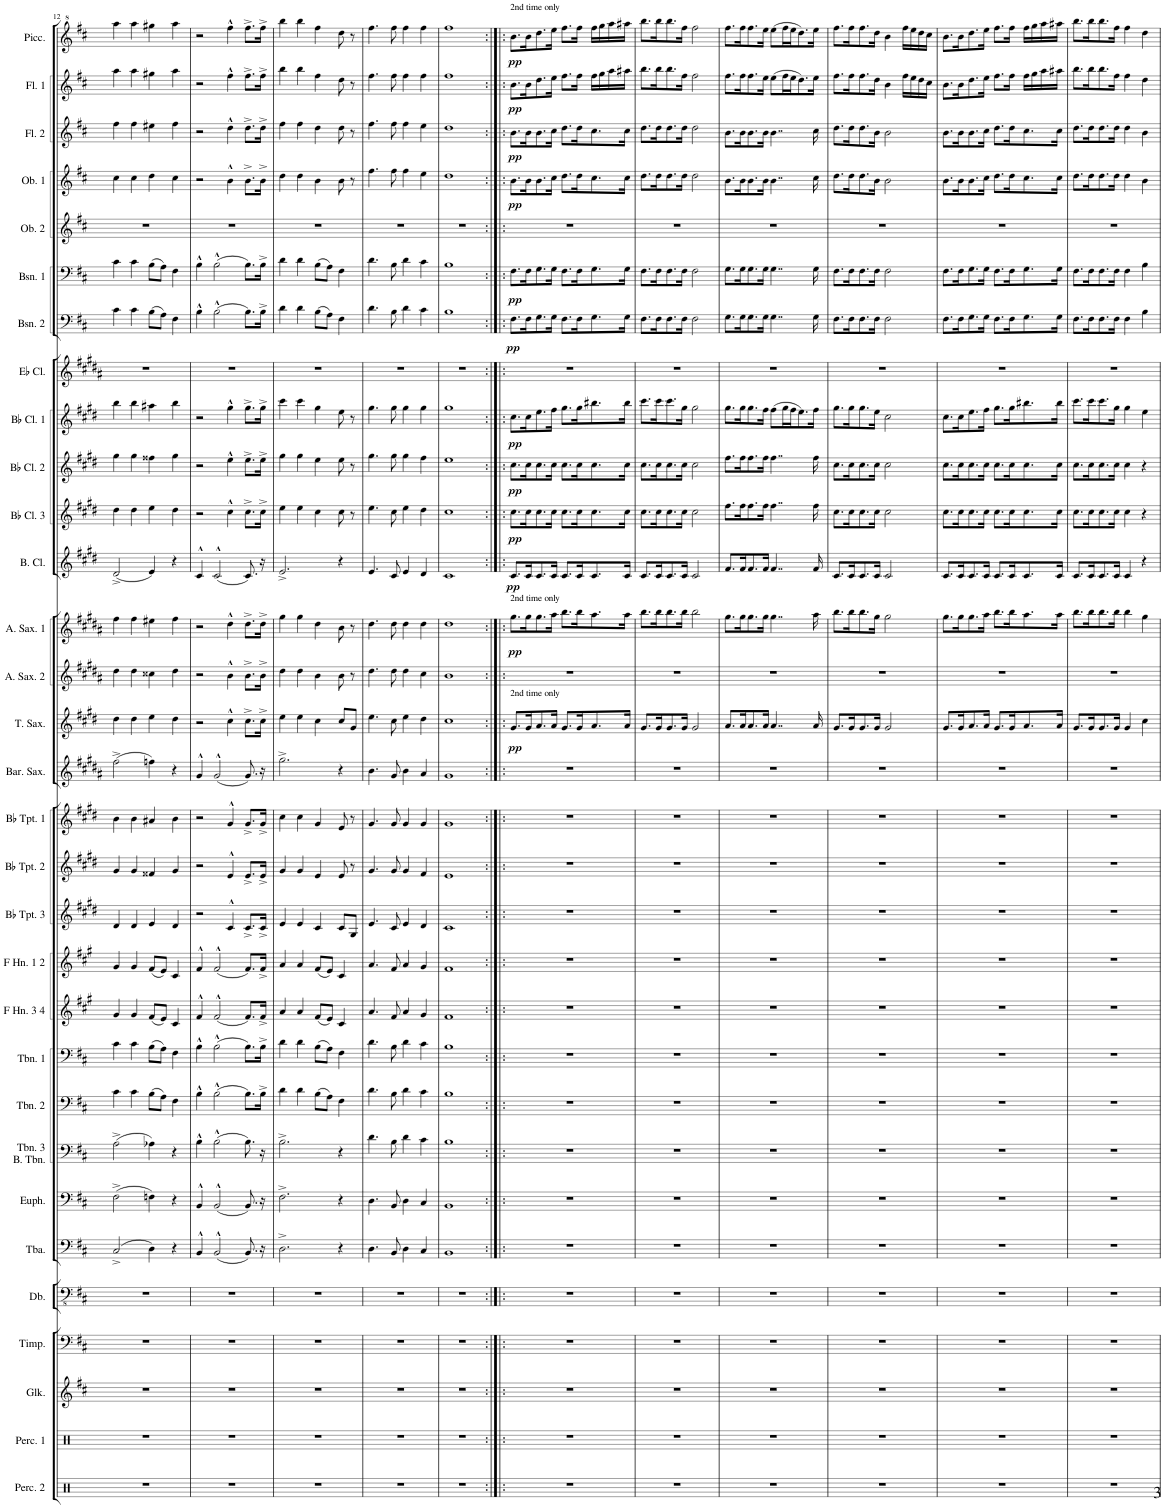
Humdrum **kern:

**kern	**kern	**kern	**kern	**kern	**kern	**kern	**kern	**kern	**kern	**kern	**kern	**kern	**kern	**kern	**kern	**kern	**dynam	**kern	**kern	**dynam	**kern	**dynam	**kern	**dynam	**kern	**dynam	**kern	**dynam	**kern	**kern	**dynam	**kern	**dynam	**kern	**kern	**dynam	**kern	**dynam	**kern	**dynam	**kern	**dynam
*part31	*part30	*part29	*part28	*part27	*part26	*part25	*part24	*part23	*part22	*part21	*part20	*part19	*part18	*part17	*part16	*part15	*part15	*part14	*part13	*part13	*part12	*part12	*part11	*part11	*part10	*part10	*part9	*part9	*part8	*part7	*part7	*part6	*part6	*part5	*part4	*part4	*part3	*part3	*part2	*part2	*part1	*part1
*staff31	*staff30	*staff29	*staff28	*staff27	*staff26	*staff25	*staff24	*staff23	*staff22	*staff21	*staff20	*staff19	*staff18	*staff17	*staff16	*staff15	*staff15	*staff14	*staff13	*staff13	*staff12	*staff12	*staff11	*staff11	*staff10	*staff10	*staff9	*staff9	*staff8	*staff7	*staff7	*staff6	*staff6	*staff5	*staff4	*staff4	*staff3	*staff3	*staff2	*staff2	*staff1	*staff1
*I"Percussion 2	*I"Percussion 1	*I"Glockenspiel	*I"Timpani	*I"Double Bass	*I"Tuba	*I"Euphonium	*I"Trombone 3 &amp; Bass Trombone	*I"Trombone 2	*I"Trombone 1	*I"F Horn 3 &amp; 4	*I"F Horn 1 &amp; 2	*I"Bb Trumpet 3	*I"Bb Trumpet 2	*I"Bb Trumpet 1	*I"Baritone Saxophone	*I"Tenor Saxophone	*	*I"Alto Saxophone 2	*I"Alto Saxophone 1	*	*I"Bass Clarinet	*	*I"Bb Clarinet 3	*	*I"Bb Clarinet 2	*	*I"Bb Clarinet 1	*	*I"Eb Clarinet	*I"Bassoon 2	*	*I"Bassoon 1	*	*I"Oboe 2	*I"Oboe 1	*	*I"Flute 2	*	*I"Flute 1	*	*I"Piccolo	*
*I'Perc. 2	*I'Perc. 1	*I'Glk.	*I'Timp.	*I'Db.	*I'Tba.	*I'Euph.	*I'Tbn. 3 B. Tbn.	*I'Tbn. 2	*I'Tbn. 1	*I'F Hn. 3 4	*I'F Hn. 1 2	*I'Bb Tpt. 3	*I'Bb Tpt. 2	*I'Bb Tpt. 1	*I'Bar. Sax.	*I'T. Sax.	*	*I'A. Sax. 2	*I'A. Sax. 1	*	*I'B. Cl.	*	*I'Bb Cl. 3	*	*I'Bb Cl. 2	*	*I'Bb Cl. 1	*	*I'Eb Cl.	*I'Bsn. 2	*	*I'Bsn. 1	*	*I'Ob. 2	*I'Ob. 1	*	*I'Fl. 2	*	*I'Fl. 1	*	*I'Picc.	*
!!LO:PB:g=z
*clefX	*clefX	*clefG2	*clefF4	*clefFv4	*clefF4	*clefF4	*clefF4	*clefF4	*clefF4	*clefG2	*clefG2	*clefG2	*clefG2	*clefG2	*clefG2	*clefG2	*	*clefG2	*clefG2	*	*clefG2	*	*clefG2	*	*clefG2	*	*clefG2	*	*clefG2	*clefF4	*	*clefF4	*	*clefG2	*clefG2	*	*clefG2	*	*clefG2	*	*clefG^2	*
*	*	*Trd-14c-24	*	*Trd7c12	*	*	*	*	*	*Trd4c7	*Trd4c7	*Trd1c2	*Trd1c2	*Trd1c2	*Trd12c21	*Trd8c14	*	*Trd5c9	*Trd5c9	*	*Trd8c14	*	*Trd1c2	*	*Trd1c2	*	*Trd1c2	*	*Trd1c2	*	*	*	*	*	*	*	*	*	*	*	*Trd-7c-12	*
*k[]	*k[]	*k[f#c#]	*k[f#c#]	*k[f#c#]	*k[f#c#]	*k[f#c#]	*k[f#c#]	*k[f#c#]	*k[f#c#]	*k[f#c#g#]	*k[f#c#g#]	*k[f#c#g#d#]	*k[f#c#g#d#]	*k[f#c#g#d#]	*k[f#c#g#d#a#]	*k[f#c#g#d#]	*	*k[f#c#g#d#a#]	*k[f#c#g#d#a#]	*	*k[f#c#g#d#]	*	*k[f#c#g#d#]	*	*k[f#c#g#d#]	*	*k[f#c#g#d#]	*	*k[f#c#g#d#a#]	*k[f#c#]	*	*k[f#c#]	*	*k[f#c#]	*k[f#c#]	*	*k[f#c#]	*	*k[f#c#]	*	*k[f#c#]	*
*M2/2	*M2/2	*M2/2	*M2/2	*M2/2	*M2/2	*M2/2	*M2/2	*M2/2	*M2/2	*M2/2	*M2/2	*M2/2	*M2/2	*M2/2	*M2/2	*M2/2	*	*M2/2	*M2/2	*	*M2/2	*	*M2/2	*	*M2/2	*	*M2/2	*	*M2/2	*M2/2	*	*M2/2	*	*M2/2	*M2/2	*	*M2/2	*	*M2/2	*	*M2/2	*
*met(c|)	*met(c|)	*met(c|)	*met(c|)	*met(c|)	*met(c|)	*met(c|)	*met(c|)	*met(c|)	*met(c|)	*met(c|)	*met(c|)	*met(c|)	*met(c|)	*met(c|)	*met(c|)	*met(c|)	*	*met(c|)	*met(c|)	*	*met(c|)	*	*met(c|)	*	*met(c|)	*	*met(c|)	*	*met(c|)	*met(c|)	*	*met(c|)	*	*met(c|)	*met(c|)	*	*met(c|)	*	*met(c|)	*	*met(c|)	*
=12	=12	=12	=12	=12	=12	=12	=12	=12	=12	=12	=12	=12	=12	=12	=12	=12	=12	=12	=12	=12	=12	=12	=12	=12	=12	=12	=12	=12	=12	=12	=12	=12	=12	=12	=12	=12	=12	=12	=12	=12	=12	=12
1r	1r	1r	1r	1r	(2C#^/	(2F#^\	(2A^\	4c#\	4c#\	4g#/	4g#/	4d#/	4g#/	4b\	(2ff#^\	4dd#\	.	4dd#\	4ff#\	.	(2d#^/	.	4dd#\	.	4gg#\	.	4bb\	.	1r	4c#\	.	4c#\	.	1r	4cc#\	.	4ff#\	.	4aa\	.	4aaa\	.
.	.	.	.	.	.	.	.	4c#\	4c#\	4g#/	4g#/	4d#/	4g#/	4b\	.	4dd#\	.	4dd#\	4ff#\	.	.	.	4dd#\	.	4gg#\	.	4bb\	.	.	4c#\	.	4c#\	.	.	4cc#\	.	4ff#\	.	4aa\	.	4aaa\	.
.	.	.	.	.	4D\)	4Fn\)	4A-X\)	(8B\L	(8B\L	(8f#/L	(8f#/L	4e/	4f##X/	4a#X/	4ffn\)	4ee\	.	4cc##X\	4ee#X\	.	4e/)	.	4ee\	.	4ff##X\	.	4aa#X\	.	.	(8B\L	.	(8B\L	.	.	4dd\	.	4ee#X\	.	4gg#X\	.	4ggg#X\	.
.	.	.	.	.	.	.	.	8A\J)	8A\J)	8e/J)	8e/J)	.	.	.	.	.	.	.	.	.	.	.	.	.	.	.	.	.	.	8A\J)	.	8A\J)	.	.	.	.	.	.	.	.	.	.
.	.	.	.	.	4r	4r	4r	4F#\	4F#\	4c#/	4c#/	4d#/	4g#/	4b\	4r	4dd#\	.	4dd#\	4ff#\	.	4r	.	4dd#\	.	4gg#\	.	4bb\	.	.	4F#\	.	4F#\	.	.	4cc#\	.	4ff#\	.	4aa\	.	4aaa\	.
=13	=13	=13	=13	=13	=13	=13	=13	=13	=13	=13	=13	=13	=13	=13	=13	=13	=13	=13	=13	=13	=13	=13	=13	=13	=13	=13	=13	=13	=13	=13	=13	=13	=13	=13	=13	=13	=13	=13	=13	=13	=13	=13
1r	1r	1r	1r	1r	4BB^^/	4BB^^/	4B^^\	4B^^\	4B^^\	4f#^^/	4f#^^/	2r	2r	2r	4g#^^/	2r	.	2r	2r	.	4c#^^/	.	2r	.	2r	.	2r	.	1r	4B^^\	.	4B^^\	.	1r	2r	.	2r	.	2r	.	2r	.
.	.	.	.	.	(2BB^^/	(2BB^^/	(2B^^\	(2B^^\	(2B^^\	(2f#^^/	(2f#^^/	.	.	.	(2g#^^/	.	.	.	.	.	(2c#^^/	.	.	.	.	.	.	.	.	(2B^^\	.	(2B^^\	.	.	.	.	.	.	.	.	.	.
.	.	.	.	.	.	.	.	.	.	.	.	4c#^^/	4e^^/	4g#^^/	.	4cc#^^\	.	4b^^\	4dd#^^\	.	.	.	4cc#^^\	.	4ee^^\	.	4gg#^^\	.	.	.	.	.	.	.	4b^^\	.	4dd^^\	.	4ff#^^\	.	4fff#^^\	.
.	.	.	.	.	8.BB/)	8.BB/)	8.B\)	8.B\L)	8.B\L)	8.f#/L)	8.f#/L)	8.c#^/L	8.e^/L	8.g#^/L	8.g#/)	8.cc#^\L	.	8.b^\L	8.dd#^\L	.	8.c#/)	.	8.cc#^\L	.	8.ee^\L	.	8.gg#^\L	.	.	8.B\L)	.	8.B\L)	.	.	8.b^\L	.	8.dd^\L	.	8.ff#^\L	.	8.fff#^\L	.
.	.	.	.	.	16r	16r	16r	16B^\Jk	16B^\Jk	16f#^/Jk	16f#^/Jk	16c#^/Jk	16e^/Jk	16g#^/Jk	16r	16cc#^\Jk	.	16b^\Jk	16dd#^\Jk	.	16r	.	16cc#^\Jk	.	16ee^\Jk	.	16gg#^\Jk	.	.	16B^\Jk	.	16B^\Jk	.	.	16b^\Jk	.	16dd^\Jk	.	16ff#^\Jk	.	16fff#^\Jk	.
=14	=14	=14	=14	=14	=14	=14	=14	=14	=14	=14	=14	=14	=14	=14	=14	=14	=14	=14	=14	=14	=14	=14	=14	=14	=14	=14	=14	=14	=14	=14	=14	=14	=14	=14	=14	=14	=14	=14	=14	=14	=14	=14
1r	1r	1r	1r	1r	2.D^\	2.F#^\	2.B^\	4d\	4d\	4a/	4a/	4e/	4g#/	4cc#\	2.gg#^\	4ee\	.	4dd#\	4gg#\	.	2.e^/	.	4ee\	.	4gg#\	.	4ccc#\	.	1r	4d\	.	4d\	.	1r	4dd\	.	4ff#\	.	4bb\	.	4bbb\	.
.	.	.	.	.	.	.	.	4d\	4d\	4a/	4a/	4e/	4g#/	4cc#\	.	4ee\	.	4dd#\	4gg#\	.	.	.	4ee\	.	4gg#\	.	4ccc#\	.	.	4d\	.	4d\	.	.	4dd\	.	4ff#\	.	4bb\	.	4bbb\	.
.	.	.	.	.	.	.	.	(8B\L	(8B\L	(8f#/L	(8f#/L	4c#/	4e/	4g#/	.	4cc#\	.	4b\	4dd#\	.	.	.	4cc#\	.	4ee\	.	4gg#\	.	.	(8B\L	.	(8B\L	.	.	4b\	.	4dd\	.	4ff#\	.	4fff#\	.
.	.	.	.	.	.	.	.	8A\J)	8A\J)	8e/J)	8e/J)	.	.	.	.	.	.	.	.	.	.	.	.	.	.	.	.	.	.	8A\J)	.	8A\J)	.	.	.	.	.	.	.	.	.	.
.	.	.	.	.	4r	4r	4r	4F#\	4F#\	4c#/	4c#/	8c#/L	8e/	8e/	4r	8cc#/L	.	8b\	8b\	.	4r	.	8cc#\	.	8ee\	.	8ee\	.	.	4F#\	.	4F#\	.	.	8b\	.	8dd\	.	8dd\	.	8ddd\	.
.	.	.	.	.	.	.	.	.	.	.	.	8G#/J	8r	8r	.	8g#/J	.	8r	8r	.	.	.	8r	.	8r	.	8r	.	.	.	.	.	.	.	8r	.	8r	.	8r	.	8r	.
=15	=15	=15	=15	=15	=15	=15	=15	=15	=15	=15	=15	=15	=15	=15	=15	=15	=15	=15	=15	=15	=15	=15	=15	=15	=15	=15	=15	=15	=15	=15	=15	=15	=15	=15	=15	=15	=15	=15	=15	=15	=15	=15
1r	1r	1r	1r	1r	4.D\	4.D\	4.d\	4.d\	4.d\	4.a/	4.a/	4.e/	4.g#/	4.g#/	4.b\	4.ee\	.	4.dd#\	4.dd#\	.	4.e/	.	4.ee\	.	4.gg#\	.	4.gg#\	.	1r	4.d\	.	4.d\	.	1r	4.ff#\	.	4.ff#\	.	4.ff#\	.	4.fff#\	.
.	.	.	.	.	8BB/	8BB/	8B\	8B\	8B\	8f#/	8f#/	8c#/	8g#/	8g#/	8g#/	8cc#\	.	8dd#\	8dd#\	.	8c#/	.	8cc#\	.	8gg#\	.	8gg#\	.	.	8B\	.	8B\	.	.	8ff#\	.	8ff#\	.	8ff#\	.	8fff#\	.
.	.	.	.	.	4D\	4D\	4d\	4d\	4d\	4a/	4a/	4e/	4g#/	4g#/	4b\	4ee\	.	4dd#\	4dd#\	.	4e/	.	4ee\	.	4gg#\	.	4gg#\	.	.	4d\	.	4d\	.	.	4ff#\	.	4ff#\	.	4ff#\	.	4fff#\	.
.	.	.	.	.	4C#/	4C#/	4c#\	4c#\	4c#\	4g#/	4g#/	4d#/	4f#/	4g#/	4a#/	4dd#\	.	4cc#\	4dd#\	.	4d#/	.	4dd#\	.	4ff#\	.	4gg#\	.	.	4c#\	.	4c#\	.	.	4ee\	.	4ee\	.	4ff#\	.	4fff#\	.
=16	=16	=16	=16	=16	=16	=16	=16	=16	=16	=16	=16	=16	=16	=16	=16	=16	=16	=16	=16	=16	=16	=16	=16	=16	=16	=16	=16	=16	=16	=16	=16	=16	=16	=16	=16	=16	=16	=16	=16	=16	=16	=16
1r	1r	1r	1r	1r	1BB	1BB	1B	1B	1B	1f#	1f#	1c#	1e	1g#	1g#	1cc#	.	1b	1dd#	.	1c#	.	1cc#	.	1ee	.	1gg#	.	1r	1B	.	1B	.	1r	1dd	.	1dd	.	1ff#	.	1fff#	.
=17:|!|:	=17:|!|:	=17:|!|:	=17:|!|:	=17:|!|:	=17:|!|:	=17:|!|:	=17:|!|:	=17:|!|:	=17:|!|:	=17:|!|:	=17:|!|:	=17:|!|:	=17:|!|:	=17:|!|:	=17:|!|:	=17:|!|:	=17:|!|:	=17:|!|:	=17:|!|:	=17:|!|:	=17:|!|:	=17:|!|:	=17:|!|:	=17:|!|:	=17:|!|:	=17:|!|:	=17:|!|:	=17:|!|:	=17:|!|:	=17:|!|:	=17:|!|:	=17:|!|:	=17:|!|:	=17:|!|:	=17:|!|:	=17:|!|:	=17:|!|:	=17:|!|:	=17:|!|:	=17:|!|:	=17:|!|:	=17:|!|:
!	!	!	!	!	!	!	!	!	!	!	!	!	!	!	!	!	!	!	!	!	!	!	!	!	!	!	!	!	!	!	!	!	!	!	!	!	!	!	!	!	!LO:TX:a:t=2nd time only	!
!	!	!	!	!	!	!	!	!	!	!	!	!	!	!	!	!	!	!	!LO:TX:a:t=2nd time only	!	!	!	!	!	!	!	!	!	!	!	!	!	!	!	!	!	!	!	!	!	!	!
!	!	!	!	!	!	!	!	!	!	!	!	!	!	!	!	!LO:TX:a:t=2nd time only	!	!	!	!	!	!	!	!	!	!	!	!	!	!	!	!	!	!	!	!	!	!	!	!	!	!
!	!	!	!	!	!	!	!	!	!	!	!	!	!	!	!	!	!LO:DY:b	!	!	!LO:DY:b	!	!LO:DY:b	!	!LO:DY:b	!	!LO:DY:b	!	!LO:DY:b	!	!	!LO:DY:b	!	!LO:DY:b	!	!	!LO:DY:b	!	!LO:DY:b	!	!LO:DY:b	!	!LO:DY:b
1r	1r	1r	1r	1r	1r	1r	1r	1r	1r	1r	1r	1r	1r	1r	1r	8.g#/L	pp	1r	8.gg#\L	pp	8.c#/L	pp	8.cc#\L	pp	8.cc#\L	pp	8.cc#\L	pp	1r	8.F#\L	pp	8.F#\L	pp	1r	8.b\L	pp	8.b\L	pp	8.b\L	pp	8.bb\L	pp
.	.	.	.	.	.	.	.	.	.	.	.	.	.	.	.	16g#/K	.	.	16gg#\K	.	16c#/K	.	16cc#\K	.	16cc#\K	.	16cc#\K	.	.	16F#\K	.	16F#\K	.	.	16b\K	.	16b\K	.	16b\K	.	16bb\K	.
.	.	.	.	.	.	.	.	.	.	.	.	.	.	.	.	8.a/	.	.	8.gg#\	.	8.c#/	.	8.cc#\	.	8.cc#\	.	8.ee\	.	.	8.G\	.	8.G\	.	.	8.b\	.	8.b\	.	8.dd\	.	8.ddd\	.
.	.	.	.	.	.	.	.	.	.	.	.	.	.	.	.	16a/Jk	.	.	16aa#\Jk	.	16c#/Jk	.	16cc#\Jk	.	16cc#\Jk	.	16ff#\Jk	.	.	16G\Jk	.	16G\Jk	.	.	16cc#\Jk	.	16cc#\Jk	.	16ee\Jk	.	16eee\Jk	.
.	.	.	.	.	.	.	.	.	.	.	.	.	.	.	.	8.g#/L	.	.	8.bb\L	.	8.c#/L	.	8.cc#\L	.	8.cc#\L	.	8.gg#\L	.	.	8.F#\L	.	8.F#\L	.	.	8.dd\L	.	8.dd\L	.	8.ff#\L	.	8.fff#\L	.
.	.	.	.	.	.	.	.	.	.	.	.	.	.	.	.	16g#/K	.	.	16bb\K	.	16c#/K	.	16cc#\K	.	16cc#\K	.	16gg#\K	.	.	16F#\K	.	16F#\K	.	.	16dd\K	.	16dd\K	.	16ff#\Jk	.	16fff#\Jk	.
.	.	.	.	.	.	.	.	.	.	.	.	.	.	.	.	8.a/	.	.	8.aa#\	.	8.c#/	.	8.cc#\	.	8.cc#\	.	8.bb#X\	.	.	8.G\	.	8.G\	.	.	8.cc#\	.	8.cc#\	.	16ff#\LL	.	16fff#\LL	.
.	.	.	.	.	.	.	.	.	.	.	.	.	.	.	.	.	.	.	.	.	.	.	.	.	.	.	.	.	.	.	.	.	.	.	.	.	.	.	16gg\	.	16ggg\	.
.	.	.	.	.	.	.	.	.	.	.	.	.	.	.	.	.	.	.	.	.	.	.	.	.	.	.	.	.	.	.	.	.	.	.	.	.	.	.	16aa\	.	16aaa\	.
.	.	.	.	.	.	.	.	.	.	.	.	.	.	.	.	16a/Jk	.	.	16aa#\Jk	.	16c#/Jk	.	16cc#\Jk	.	16cc#\Jk	.	16bb#\Jk	.	.	16G\Jk	.	16G\Jk	.	.	16cc#\Jk	.	16cc#\Jk	.	16aa#X\JJ	.	16aaa#X\JJ	.
=18	=18	=18	=18	=18	=18	=18	=18	=18	=18	=18	=18	=18	=18	=18	=18	=18	=18	=18	=18	=18	=18	=18	=18	=18	=18	=18	=18	=18	=18	=18	=18	=18	=18	=18	=18	=18	=18	=18	=18	=18	=18	=18
1r	1r	1r	1r	1r	1r	1r	1r	1r	1r	1r	1r	1r	1r	1r	1r	8.g#/L	.	1r	8.bb\L	.	8.c#/L	.	8.cc#\L	.	8.cc#\L	.	8.ccc#\L	.	1r	8.F#\L	.	8.F#\L	.	1r	8.dd\L	.	8.dd\L	.	8.bb\L	.	8.bbb\L	.
.	.	.	.	.	.	.	.	.	.	.	.	.	.	.	.	16g#/K	.	.	16bb\K	.	16c#/K	.	16cc#\K	.	16cc#\K	.	16ccc#\K	.	.	16F#\K	.	16F#\K	.	.	16dd\K	.	16dd\K	.	16bb\K	.	16bbb\K	.
.	.	.	.	.	.	.	.	.	.	.	.	.	.	.	.	8.g#/	.	.	8.bb\	.	8.c#/	.	8.cc#\	.	8.cc#\	.	8.ccc#\	.	.	8.F#\	.	8.F#\	.	.	8.dd\	.	8.dd\	.	8.bb\	.	8.bbb\	.
.	.	.	.	.	.	.	.	.	.	.	.	.	.	.	.	16g#/Jk	.	.	16bb\Jk	.	16c#/Jk	.	16cc#\Jk	.	16cc#\Jk	.	16gg#\Jk	.	.	16F#\Jk	.	16F#\Jk	.	.	16dd\Jk	.	16dd\Jk	.	16ff#\Jk	.	16fff#\Jk	.
.	.	.	.	.	.	.	.	.	.	.	.	.	.	.	.	2g#/	.	.	2bb\	.	2c#/	.	2cc#\	.	2cc#\	.	2gg#\	.	.	2F#\	.	2F#\	.	.	2dd\	.	2dd\	.	2ff#\	.	2fff#\	.
=19	=19	=19	=19	=19	=19	=19	=19	=19	=19	=19	=19	=19	=19	=19	=19	=19	=19	=19	=19	=19	=19	=19	=19	=19	=19	=19	=19	=19	=19	=19	=19	=19	=19	=19	=19	=19	=19	=19	=19	=19	=19	=19
1r	1r	1r	1r	1r	1r	1r	1r	1r	1r	1r	1r	1r	1r	1r	1r	8.a/L	.	1r	8.gg#\L	.	8.f#/L	.	8.ff#\L	.	8.ff#\L	.	8.gg#\L	.	1r	8.G\L	.	8.G\L	.	1r	8.b\L	.	8.b\L	.	8.ff#\L	.	8.fff#\L	.
.	.	.	.	.	.	.	.	.	.	.	.	.	.	.	.	16a/K	.	.	16gg#\K	.	16f#/K	.	16ff#\K	.	16ff#\K	.	16gg#\K	.	.	16G\K	.	16G\K	.	.	16b\K	.	16b\K	.	16ff#\K	.	16fff#\K	.
.	.	.	.	.	.	.	.	.	.	.	.	.	.	.	.	8.a/	.	.	8.gg#\	.	8.f#/	.	8.ff#\	.	8.ff#\	.	8.gg#\	.	.	8.G\	.	8.G\	.	.	8.b\	.	8.b\	.	8.ff#\	.	8.fff#\	.
.	.	.	.	.	.	.	.	.	.	.	.	.	.	.	.	16a/Jk	.	.	16gg#\Jk	.	16f#/Jk	.	16ff#\Jk	.	16ff#\Jk	.	16ff#\Jk	.	.	16G\Jk	.	16G\Jk	.	.	16b\Jk	.	16b\Jk	.	16ee\Jk	.	16eee\Jk	.
.	.	.	.	.	.	.	.	.	.	.	.	.	.	.	.	4..a/	.	.	4..gg#\	.	4..f#/	.	4..ff#\	.	4..ff#\	.	(8ff#\L	.	.	4..G\	.	4..G\	.	.	4..b\	.	4..b\	.	(8ee\L	.	(8eee\L	.
.	.	.	.	.	.	.	.	.	.	.	.	.	.	.	.	.	.	.	.	.	.	.	.	.	.	.	16gg#\L	.	.	.	.	.	.	.	.	.	.	.	16ff#\L	.	16fff#\L	.
.	.	.	.	.	.	.	.	.	.	.	.	.	.	.	.	.	.	.	.	.	.	.	.	.	.	.	16ff#\J	.	.	.	.	.	.	.	.	.	.	.	16ee\J	.	16eee\J	.
.	.	.	.	.	.	.	.	.	.	.	.	.	.	.	.	.	.	.	.	.	.	.	.	.	.	.	8.ee\)	.	.	.	.	.	.	.	.	.	.	.	8.dd\)	.	8.ddd\)	.
.	.	.	.	.	.	.	.	.	.	.	.	.	.	.	.	16a/	.	.	16aa#\	.	16f#/	.	16ff#\	.	16ff#\	.	16ff#\Jk	.	.	16G\	.	16G\	.	.	16cc#\	.	16cc#\	.	16ee\Jk	.	16eee\Jk	.
=20	=20	=20	=20	=20	=20	=20	=20	=20	=20	=20	=20	=20	=20	=20	=20	=20	=20	=20	=20	=20	=20	=20	=20	=20	=20	=20	=20	=20	=20	=20	=20	=20	=20	=20	=20	=20	=20	=20	=20	=20	=20	=20
1r	1r	1r	1r	1r	1r	1r	1r	1r	1r	1r	1r	1r	1r	1r	1r	8.g#/L	.	1r	8.bb\L	.	8.c#/L	.	8.cc#\L	.	8.cc#\L	.	8.gg#\L	.	1r	8.F#\L	.	8.F#\L	.	1r	8.dd\L	.	8.dd\L	.	8.ff#\L	.	8.fff#\L	.
.	.	.	.	.	.	.	.	.	.	.	.	.	.	.	.	16g#/K	.	.	16bb\K	.	16c#/K	.	16cc#\K	.	16cc#\K	.	16gg#\K	.	.	16F#\K	.	16F#\K	.	.	16dd\K	.	16dd\K	.	16ff#\K	.	16fff#\K	.
.	.	.	.	.	.	.	.	.	.	.	.	.	.	.	.	8.g#/	.	.	8.bb\	.	8.c#/	.	8.cc#\	.	8.cc#\	.	8.gg#\	.	.	8.F#\	.	8.F#\	.	.	8.dd\	.	8.dd\	.	8.ff#\	.	8.fff#\	.
.	.	.	.	.	.	.	.	.	.	.	.	.	.	.	.	16g#/Jk	.	.	16gg#\Jk	.	16c#/Jk	.	16cc#\Jk	.	16cc#\Jk	.	16ee\Jk	.	.	16F#\Jk	.	16F#\Jk	.	.	16b\Jk	.	16b\Jk	.	16dd\Jk	.	16ddd\Jk	.
.	.	.	.	.	.	.	.	.	.	.	.	.	.	.	.	2g#/	.	.	2gg#\	.	2c#/	.	2cc#\	.	2cc#\	.	2cc#\	.	.	2F#\	.	2F#\	.	.	2b\	.	2b\	.	4b\	.	4bb\	.
.	.	.	.	.	.	.	.	.	.	.	.	.	.	.	.	.	.	.	.	.	.	.	.	.	.	.	.	.	.	.	.	.	.	.	.	.	.	.	16ff#\LL	.	16fff#\LL	.
.	.	.	.	.	.	.	.	.	.	.	.	.	.	.	.	.	.	.	.	.	.	.	.	.	.	.	.	.	.	.	.	.	.	.	.	.	.	.	16ee\	.	16eee\	.
.	.	.	.	.	.	.	.	.	.	.	.	.	.	.	.	.	.	.	.	.	.	.	.	.	.	.	.	.	.	.	.	.	.	.	.	.	.	.	16dd\	.	16ddd\	.
.	.	.	.	.	.	.	.	.	.	.	.	.	.	.	.	.	.	.	.	.	.	.	.	.	.	.	.	.	.	.	.	.	.	.	.	.	.	.	16cc#\JJ	.	16ccc#\JJ	.
=21	=21	=21	=21	=21	=21	=21	=21	=21	=21	=21	=21	=21	=21	=21	=21	=21	=21	=21	=21	=21	=21	=21	=21	=21	=21	=21	=21	=21	=21	=21	=21	=21	=21	=21	=21	=21	=21	=21	=21	=21	=21	=21
1r	1r	1r	1r	1r	1r	1r	1r	1r	1r	1r	1r	1r	1r	1r	1r	8.g#/L	.	1r	8.gg#\L	.	8.c#/L	.	8.cc#\L	.	8.cc#\L	.	8.cc#\L	.	1r	8.F#\L	.	8.F#\L	.	1r	8.b\L	.	8.b\L	.	8.b\L	.	8.bb\L	.
.	.	.	.	.	.	.	.	.	.	.	.	.	.	.	.	16g#/K	.	.	16gg#\K	.	16c#/K	.	16cc#\K	.	16cc#\K	.	16cc#\K	.	.	16F#\K	.	16F#\K	.	.	16b\K	.	16b\K	.	16b\K	.	16bb\K	.
.	.	.	.	.	.	.	.	.	.	.	.	.	.	.	.	8.a/	.	.	8.gg#\	.	8.c#/	.	8.cc#\	.	8.cc#\	.	8.ee\	.	.	8.G\	.	8.G\	.	.	8.b\	.	8.b\	.	8.dd\	.	8.ddd\	.
.	.	.	.	.	.	.	.	.	.	.	.	.	.	.	.	16a/Jk	.	.	16aa#\Jk	.	16c#/Jk	.	16cc#\Jk	.	16cc#\Jk	.	16ff#\Jk	.	.	16G\Jk	.	16G\Jk	.	.	16cc#\Jk	.	16cc#\Jk	.	16ee\Jk	.	16eee\Jk	.
.	.	.	.	.	.	.	.	.	.	.	.	.	.	.	.	8.g#/L	.	.	8.bb\L	.	8.c#/L	.	8.cc#\L	.	8.cc#\L	.	8.gg#\L	.	.	8.F#\L	.	8.F#\L	.	.	8.dd\L	.	8.dd\L	.	8.ff#\L	.	8.fff#\L	.
.	.	.	.	.	.	.	.	.	.	.	.	.	.	.	.	16g#/K	.	.	16bb\K	.	16c#/K	.	16cc#\K	.	16cc#\K	.	16gg#\K	.	.	16F#\K	.	16F#\K	.	.	16dd\K	.	16dd\K	.	16ff#\Jk	.	16fff#\Jk	.
.	.	.	.	.	.	.	.	.	.	.	.	.	.	.	.	8.a/	.	.	8.aa#\	.	8.c#/	.	8.cc#\	.	8.cc#\	.	8.bb#X\	.	.	8.G\	.	8.G\	.	.	8.cc#\	.	8.cc#\	.	16ff#\LL	.	16fff#\LL	.
.	.	.	.	.	.	.	.	.	.	.	.	.	.	.	.	.	.	.	.	.	.	.	.	.	.	.	.	.	.	.	.	.	.	.	.	.	.	.	16gg\	.	16ggg\	.
.	.	.	.	.	.	.	.	.	.	.	.	.	.	.	.	.	.	.	.	.	.	.	.	.	.	.	.	.	.	.	.	.	.	.	.	.	.	.	16aa\	.	16aaa\	.
.	.	.	.	.	.	.	.	.	.	.	.	.	.	.	.	16a/Jk	.	.	16aa#\Jk	.	16c#/Jk	.	16cc#\Jk	.	16cc#\Jk	.	16bb#\Jk	.	.	16G\Jk	.	16G\Jk	.	.	16cc#\Jk	.	16cc#\Jk	.	16aa#X\JJ	.	16aaa#X\JJ	.
=22	=22	=22	=22	=22	=22	=22	=22	=22	=22	=22	=22	=22	=22	=22	=22	=22	=22	=22	=22	=22	=22	=22	=22	=22	=22	=22	=22	=22	=22	=22	=22	=22	=22	=22	=22	=22	=22	=22	=22	=22	=22	=22
1r	1r	1r	1r	1r	1r	1r	1r	1r	1r	1r	1r	1r	1r	1r	1r	8.g#/L	.	1r	8.bb\L	.	8.c#/L	.	8.cc#\L	.	8.cc#\L	.	8.ccc#\L	.	1r	8.F#\L	.	8.F#\L	.	1r	8.dd\L	.	8.dd\L	.	8.bb\L	.	8.bbb\L	.
.	.	.	.	.	.	.	.	.	.	.	.	.	.	.	.	16g#/K	.	.	16bb\K	.	16c#/K	.	16cc#\K	.	16cc#\K	.	16ccc#\K	.	.	16F#\K	.	16F#\K	.	.	16dd\K	.	16dd\K	.	16bb\K	.	16bbb\K	.
.	.	.	.	.	.	.	.	.	.	.	.	.	.	.	.	8.g#/	.	.	8.bb\	.	8.c#/	.	8.cc#\	.	8.cc#\	.	8.ccc#\	.	.	8.F#\	.	8.F#\	.	.	8.dd\	.	8.dd\	.	8.bb\	.	8.bbb\	.
.	.	.	.	.	.	.	.	.	.	.	.	.	.	.	.	16g#/Jk	.	.	16bb\Jk	.	16c#/Jk	.	16cc#\Jk	.	16cc#\Jk	.	16gg#\Jk	.	.	16F#\Jk	.	16F#\Jk	.	.	16dd\Jk	.	16dd\Jk	.	16ff#\Jk	.	16fff#\Jk	.
.	.	.	.	.	.	.	.	.	.	.	.	.	.	.	.	4g#/	.	.	4bb\	.	4c#/	.	4cc#\	.	4cc#\	.	4gg#\	.	.	4F#\	.	4F#\	.	.	4dd\	.	4dd\	.	4ff#\	.	4fff#\	.
.	.	.	.	.	.	.	.	.	.	.	.	.	.	.	.	4cc#\	.	.	4gg#\	.	4r	.	4r	.	4r	.	4ee\	.	.	4B\	.	4B\	.	.	4b\	.	4b\	.	4dd\	.	4ddd\	.
=	=	=	=	=	=	=	=	=	=	=	=	=	=	=	=	=	=	=	=	=	=	=	=	=	=	=	=	=	=	=	=	=	=	=	=	=	=	=	=	=	=	=
*-	*-	*-	*-	*-	*-	*-	*-	*-	*-	*-	*-	*-	*-	*-	*-	*-	*-	*-	*-	*-	*-	*-	*-	*-	*-	*-	*-	*-	*-	*-	*-	*-	*-	*-	*-	*-	*-	*-	*-	*-	*-	*-
